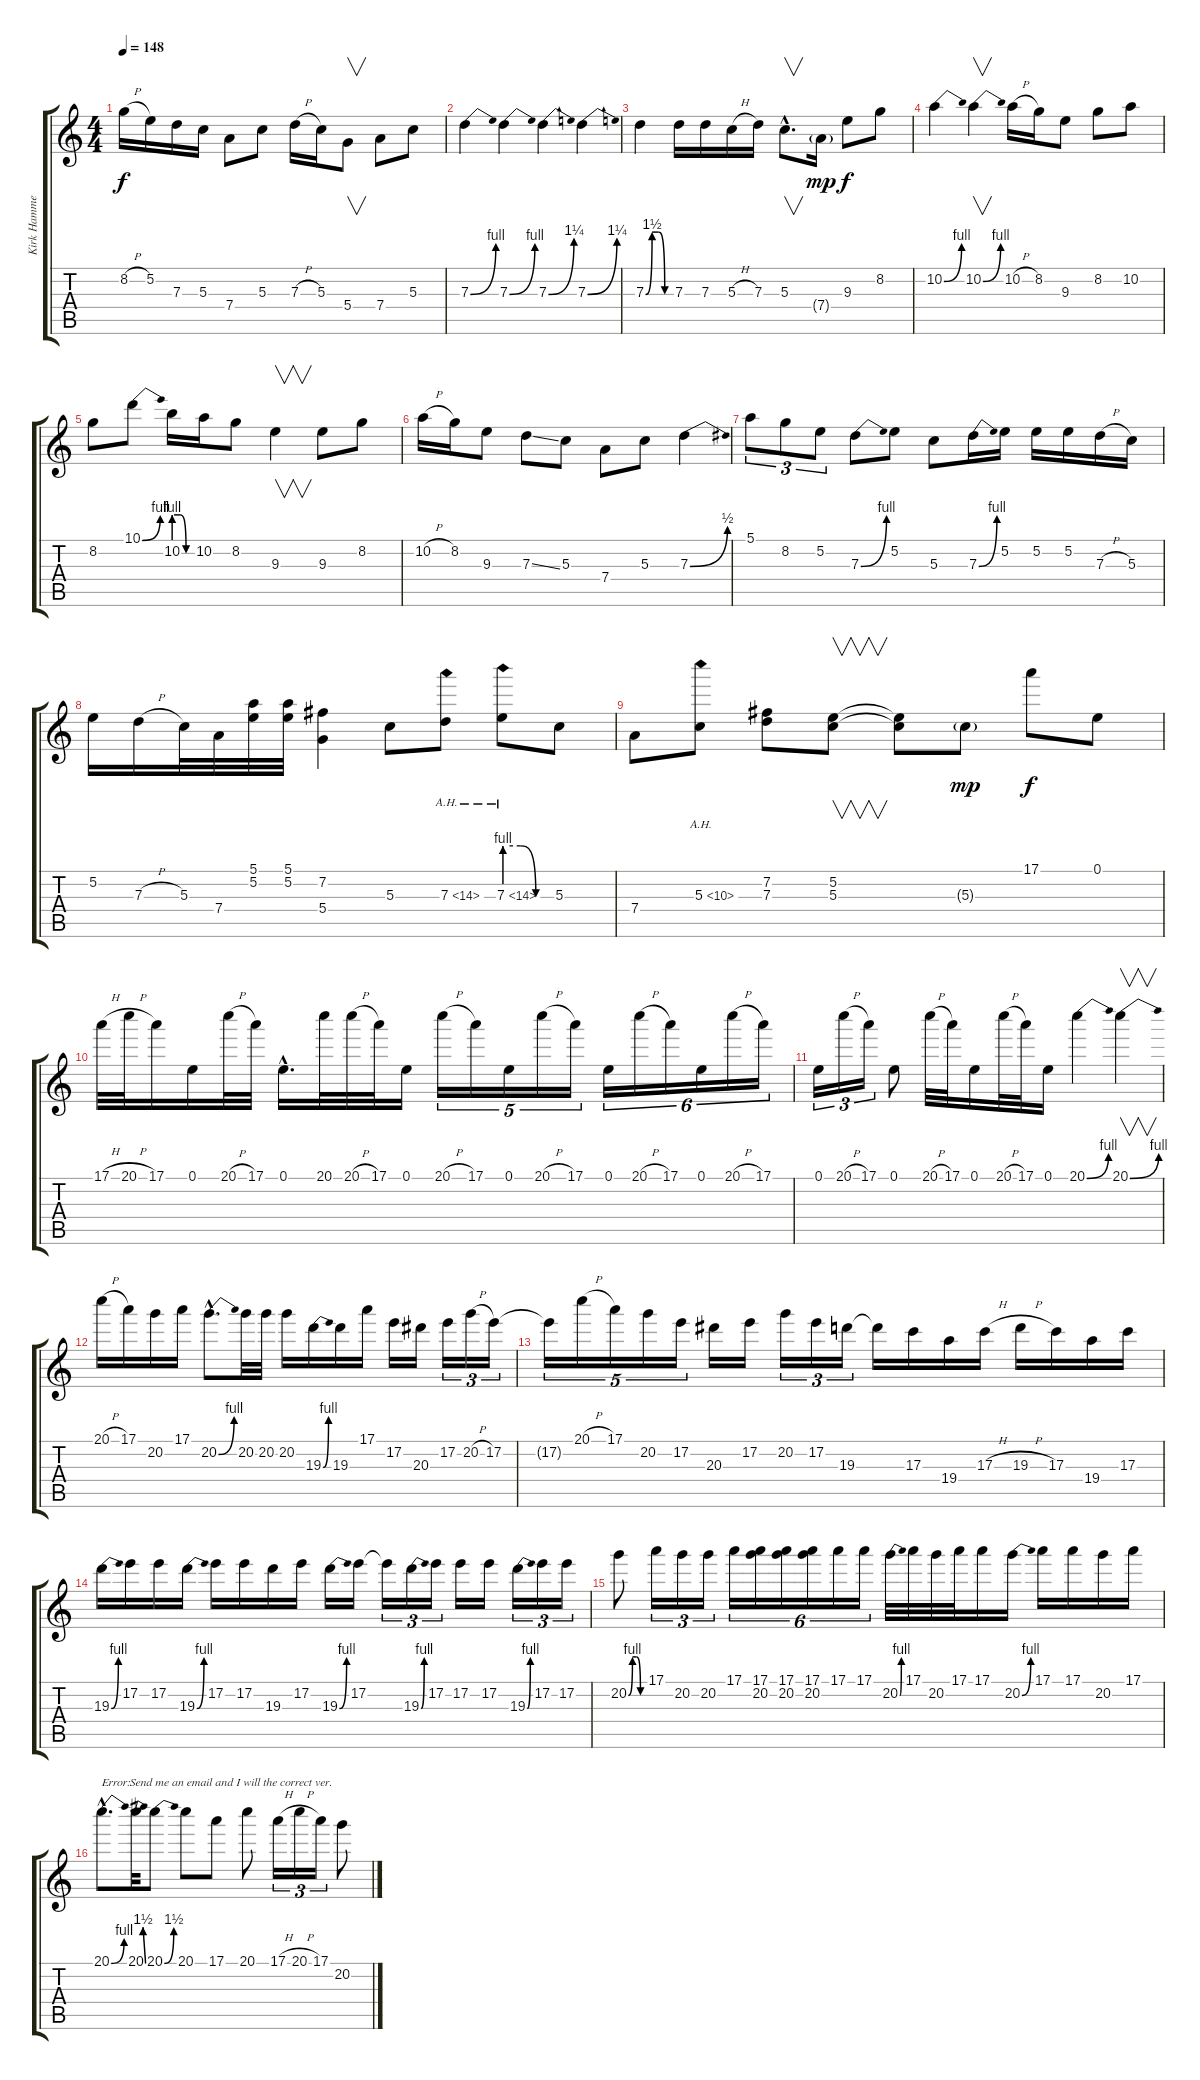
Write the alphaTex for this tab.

\track ("Kirk Hammett" "Kirk Hamme") {instrument overdrivenguitar}
\staff {score tabs}
\tuning (E4 B3 G3 D3 A2 E2) {hide}
\ts (4 4)
\tempo 148
\clef g2
\ks c
8.2{h}.16{dy f} 5.2.16 7.3.16 5.3.16 7.4.8 5.3.8 7.3{h}.16 5.3.16 5.4.8{v} 7.4.8 5.3.8 |
7.3{be (bend 0 0 60 4)}.4 7.3{be (bend 0 0 60 4)}.4 7.3{be (bend 0 0 60 5)}.4 7.3{be (bend 0 0 60 5)}.4 |
7.3{be (custom 0 0 15 6 30 6 45 0 60 0)}.4 7.3.16 7.3.16 5.3{h}.16 7.3.16 5.3{hac}.8{v d} 7.4{g}.16{dy mp} 9.3.8{dy f} 8.2.8 |
10.2{be (bend 0 0 60 4)}.4 10.2{be (bend 0 0 60 4)}.4{v} 10.2{h}.16 8.2.16 9.3.8 8.2.8 10.2.8 |
8.2.8 10.1{be (bend 0 0 60 4)}.8 10.2{be (custom 0 4 20 4 40 0 60 0)}.16 10.2.16 8.2.8 9.3.4{v} 9.3.8 8.2.8 |
10.2{h}.16 8.2.16 9.3.8 7.3{ss}.8 5.3.8 7.4.8 5.3.8 7.3{be (bend 0 0 60 2)}.4 |
5.1.8{tu (3 2)} 8.2.8{tu (3 2)} 5.2.8{tu (3 2)} 7.3{be (bend 0 0 60 4)}.8 5.2.8 5.3.8 7.3{be (bend 0 0 60 4)}.16 5.2.16 5.2.16 5.2.16 7.3{h}.16 5.3.16 |
5.2.16 7.3{h}.16 5.3.32 7.4.32 (5.1 5.2).32 (5.1 5.2).32 (7.2 5.4).4 5.3.8 7.3{ah 7}.8 7.3{be (custom 0 4 20 4 40 0 60 0) ah 7}.8 5.3.8 |
7.4.8 5.3{ah 5}.8 (7.2 7.3).8 (5.2 5.3).8{v} (5.2{t} 5.3{t}).8 5.3{g}.8{dy mp} 17.1.8{dy f} 0.1.8 |
17.1{h}.32 20.1{h}.32 17.1.16 0.1.16 20.1{h}.32 17.1.32 0.1{hac}.16{d} 20.1.32 20.1{h}.32 17.1.32 0.1.16 20.1{h}.16{tu (5 4)} 17.1.16{tu (5 4)} 0.1.16{tu (5 4)} 20.1{h}.16{tu (5 4)} 17.1.16{tu (5 4)} 0.1.16{tu (6 4)} 20.1{h}.16{tu (6 4)} 17.1.16{tu (6 4)} 0.1.16{tu (6 4)} 20.1{h}.16{tu (6 4)} 17.1.16{tu (6 4)} |
0.1.16{tu (3 2)} 20.1{h}.16{tu (3 2)} 17.1.16{tu (3 2)} 0.1.8 20.1{h}.32 17.1.32 0.1.16 20.1{h}.32 17.1.32 0.1.16 20.1{be (bend 0 0 60 4)}.4 20.1{be (bend 0 0 60 4)}.4{v} |
20.1{h}.16 17.1.16 20.2.16 17.1.16 20.2{be (bend 0 0 60 4) hac}.8{d} 20.2.32 20.2.32 20.2.16 19.3{be (bend 0 0 60 4)}.16 19.3.16 17.1.16 17.2.16 20.3.16 17.2.16{tu (3 2)} 20.2{h}.16{tu (3 2)} 17.2.16{tu (3 2)} |
17.2{t}.16{tu (5 4)} 20.1{h}.16{tu (5 4)} 17.1.16{tu (5 4)} 20.2.16{tu (5 4)} 17.2.16{tu (5 4)} 20.3.16 17.2.16 20.2.16{tu (3 2)} 17.2.16{tu (3 2)} 19.3.16{tu (3 2)} 19.3{t}.16 17.3.16 19.4.16 17.3{h}.16 19.3{h}.16 17.3.16 19.4.16 17.3.16 |
19.3{be (bend 0 0 60 4)}.16 17.2.16 17.2.16 19.3{be (bend 0 0 60 4)}.16 17.2.16 17.2.16 19.3.16 17.2.16 19.3{be (bend 0 0 60 4)}.16 17.2.16 17.2{t}.16{tu (3 2)} 19.3{be (bend 0 0 60 4)}.16{tu (3 2)} 17.2.16{tu (3 2)} 17.2.16 17.2.16 19.3{be (bend 0 0 60 4)}.16{tu (3 2)} 17.2.16{tu (3 2)} 17.2.16{tu (3 2)} |
20.2{be (custom 0 0 15 4 30 4 45 0 60 0)}.8 17.1.16{tu (3 2)} 20.2.16{tu (3 2)} 20.2.16{tu (3 2)} 17.1.16{tu (6 4)} (17.1 20.2).16{tu (6 4)} (17.1 20.2).16{tu (6 4)} (17.1 20.2).16{tu (6 4)} 17.1.16{tu (6 4)} 17.1.16{tu (6 4)} 20.2{be (bend 0 0 60 4)}.32 17.1.32 20.2.32 17.1.32 17.1.16 20.2{be (bend 0 0 60 4)}.16 17.1.16 17.1.16 20.2.16 17.1.16 |
20.1{be (bend 0 0 60 4) hac}.8{d txt "Error:Send me an email and I will the correct ver."} 20.1{be (bend 0 0 60 6)}.32 20.1{be (bend 0 0 60 6)}.8 20.1.8 17.1.8 20.1.8 17.1{h}.16{tu (3 2)} 20.1{h}.16{tu (3 2)} 17.1.16{tu (3 2)} 20.2.8
